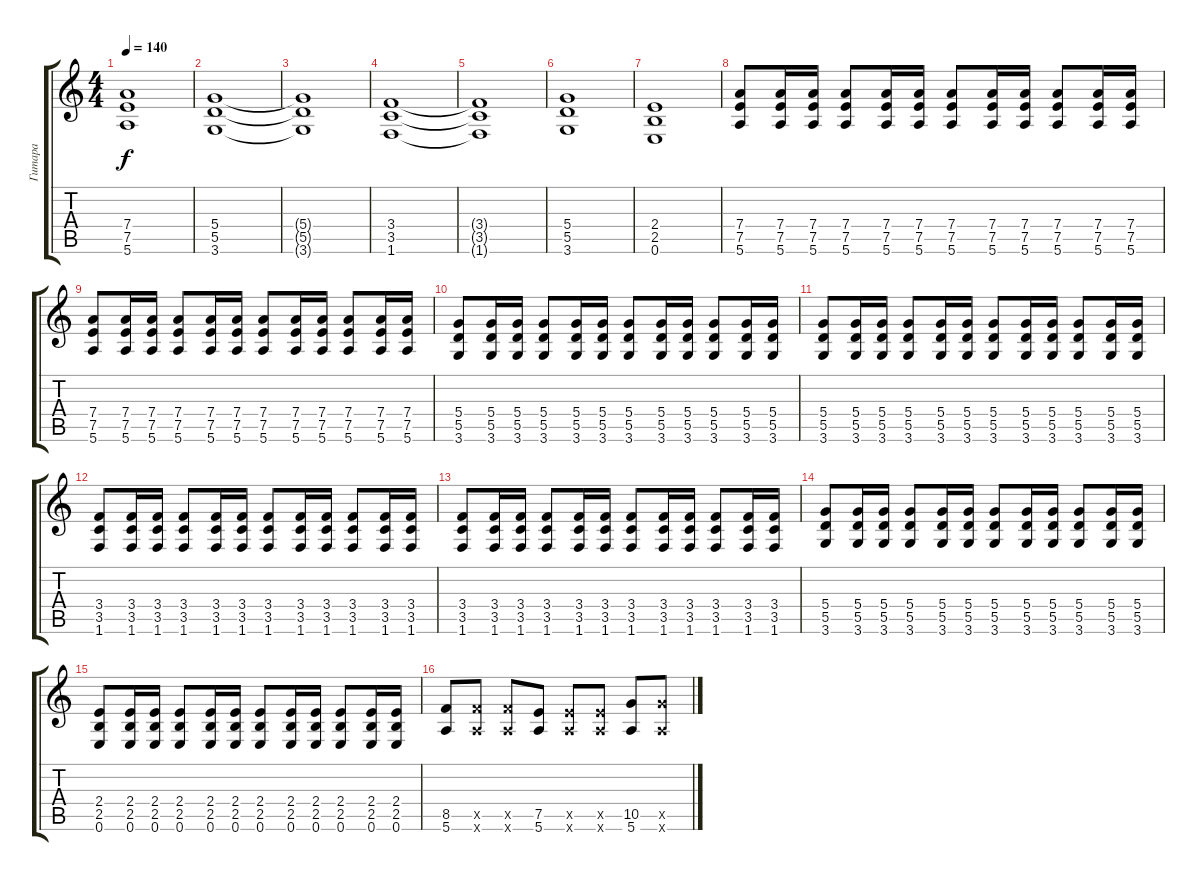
\track ("Гитара" "Гитара") {instrument distortionguitar}
\staff {score tabs}
\tuning (E4 B3 G3 D3 A2 E2) {hide}
\ts (4 4)
\tempo 140
\clef g2
\ks c
(7.4{t} 7.5{t} 5.6{t}).1{dy f} |
(5.4 5.5 3.6).1 |
(5.4{t} 5.5{t} 3.6{t}).1 |
(3.4 3.5 1.6).1 |
(3.4{t} 3.5{t} 1.6{t}).1 |
(5.4 5.5 3.6).1 |
(2.4 2.5 0.6).1 |
(7.4 7.5 5.6).8 (7.4 7.5 5.6).16 (7.4 7.5 5.6).16 (7.4 7.5 5.6).8 (7.4 7.5 5.6).16 (7.4 7.5 5.6).16 (7.4 7.5 5.6).8 (7.4 7.5 5.6).16 (7.4 7.5 5.6).16 (7.4 7.5 5.6).8 (7.4 7.5 5.6).16 (7.4 7.5 5.6).16 |
(7.4 7.5 5.6).8 (7.4 7.5 5.6).16 (7.4 7.5 5.6).16 (7.4 7.5 5.6).8 (7.4 7.5 5.6).16 (7.4 7.5 5.6).16 (7.4 7.5 5.6).8 (7.4 7.5 5.6).16 (7.4 7.5 5.6).16 (7.4 7.5 5.6).8 (7.4 7.5 5.6).16 (7.4 7.5 5.6).16 |
(5.4 5.5 3.6).8 (5.4 5.5 3.6).16 (5.4 5.5 3.6).16 (5.4 5.5 3.6).8 (5.4 5.5 3.6).16 (5.4 5.5 3.6).16 (5.4 5.5 3.6).8 (5.4 5.5 3.6).16 (5.4 5.5 3.6).16 (5.4 5.5 3.6).8 (5.4 5.5 3.6).16 (5.4 5.5 3.6).16 |
(5.4 5.5 3.6).8 (5.4 5.5 3.6).16 (5.4 5.5 3.6).16 (5.4 5.5 3.6).8 (5.4 5.5 3.6).16 (5.4 5.5 3.6).16 (5.4 5.5 3.6).8 (5.4 5.5 3.6).16 (5.4 5.5 3.6).16 (5.4 5.5 3.6).8 (5.4 5.5 3.6).16 (5.4 5.5 3.6).16 |
(3.4 3.5 1.6).8 (3.4 3.5 1.6).16 (3.4 3.5 1.6).16 (3.4 3.5 1.6).8 (3.4 3.5 1.6).16 (3.4 3.5 1.6).16 (3.4 3.5 1.6).8 (3.4 3.5 1.6).16 (3.4 3.5 1.6).16 (3.4 3.5 1.6).8 (3.4 3.5 1.6).16 (3.4 3.5 1.6).16 |
(3.4 3.5 1.6).8 (3.4 3.5 1.6).16 (3.4 3.5 1.6).16 (3.4 3.5 1.6).8 (3.4 3.5 1.6).16 (3.4 3.5 1.6).16 (3.4 3.5 1.6).8 (3.4 3.5 1.6).16 (3.4 3.5 1.6).16 (3.4 3.5 1.6).8 (3.4 3.5 1.6).16 (3.4 3.5 1.6).16 |
(5.4 5.5 3.6).8 (5.4 5.5 3.6).16 (5.4 5.5 3.6).16 (5.4 5.5 3.6).8 (5.4 5.5 3.6).16 (5.4 5.5 3.6).16 (5.4 5.5 3.6).8 (5.4 5.5 3.6).16 (5.4 5.5 3.6).16 (5.4 5.5 3.6).8 (5.4 5.5 3.6).16 (5.4 5.5 3.6).16 |
(2.4 2.5 0.6).8 (2.4 2.5 0.6).16 (2.4 2.5 0.6).16 (2.4 2.5 0.6).8 (2.4 2.5 0.6).16 (2.4 2.5 0.6).16 (2.4 2.5 0.6).8 (2.4 2.5 0.6).16 (2.4 2.5 0.6).16 (2.4 2.5 0.6).8 (2.4 2.5 0.6).16 (2.4 2.5 0.6).16 |
(8.5 5.6).8 (8.5{x} 5.6{x}).8 (8.5{x} 5.6{x}).8 (7.5 5.6).8 (7.5{x} 5.6{x}).8 (7.5{x} 5.6{x}).8 (10.5 5.6).8 (10.5{x} 5.6{x}).8
